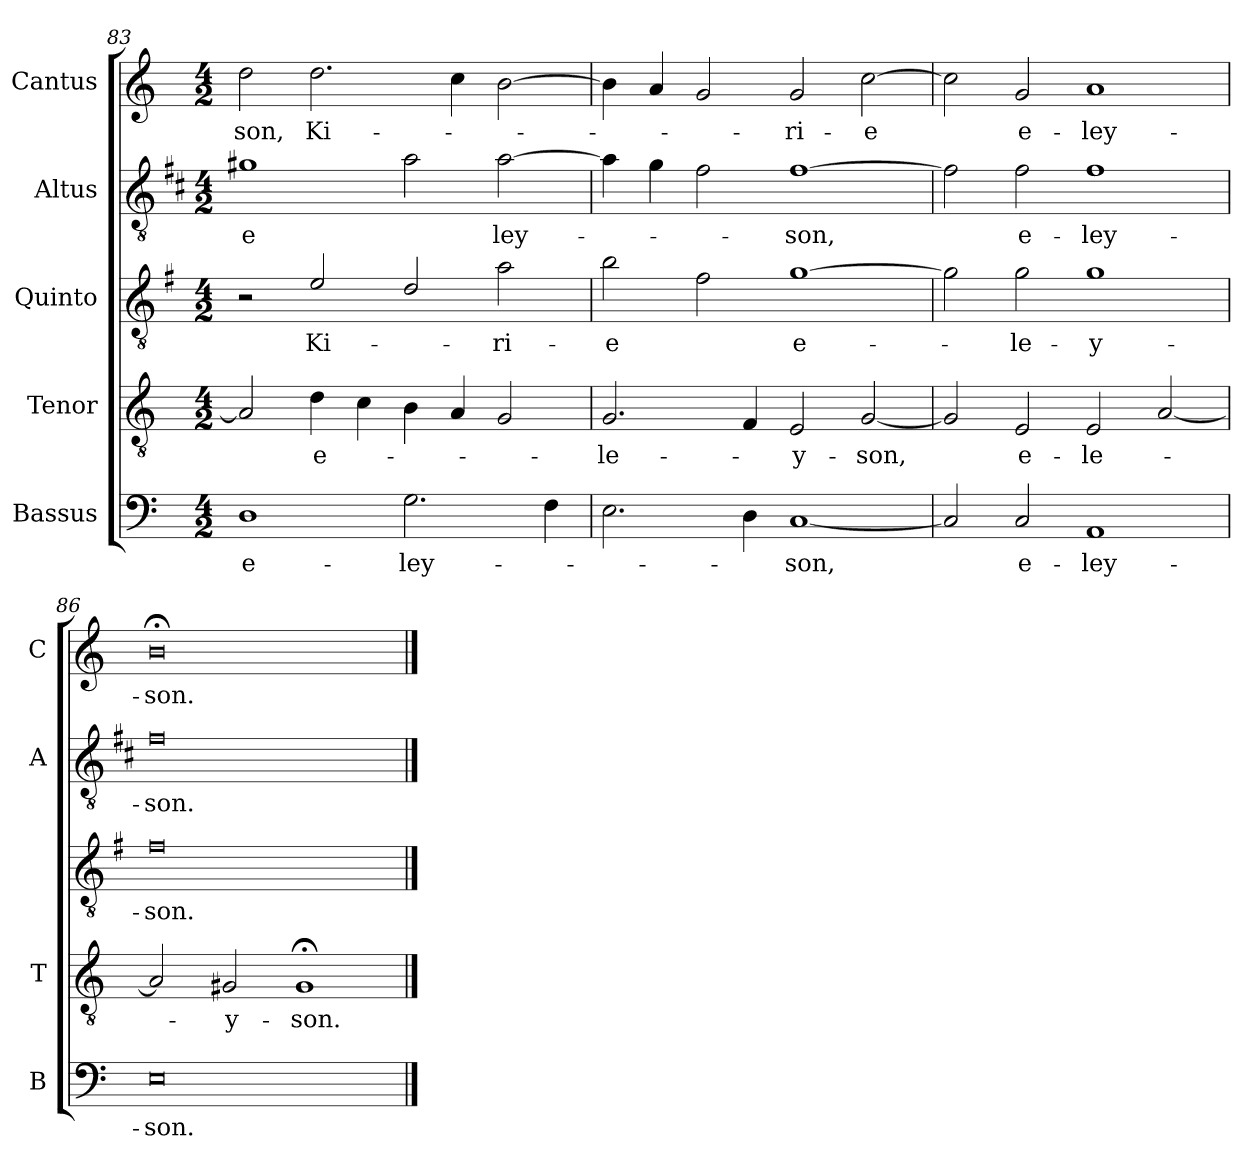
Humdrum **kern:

**kern	**text	**kern	**text	**kern	**text	**kern	**text	**kern	**text
*part5	*part5	*part4	*part4	*part3	*part3	*part2	*part2	*part1	*part1
*staff5	*staff5	*staff4	*staff4	*staff3	*staff3	*staff2	*staff2	*staff1	*staff1
*I"Bassus	*	*I"Tenor	*	*I"Quinto	*	*I"Altus	*	*I"Cantus	*
*I'B	*	*I'T	*	*	*	*I'A	*	*I'C	*
*clefF4	*	*clefGv2	*	*clefGv2	*	*clefGv2	*	*clefG2	*
*	*	*	*	*ITrd4c7	*	*ITrd1c2	*	*	*
*k[]	*	*k[]	*	*k[]	*	*k[]	*	*k[]	*
*C:	*	*C:	*	*C:	*	*C:	*	*C:	*
*M4/2	*	*M4/2	*	*M4/2	*	*M4/2	*	*M4/2	*
=83	=83	=83	=83	=83	=83	=83	=83	=83	=83
!	!LO:LY:b	!	!	!	!	!	!LO:LY:b	!	!LO:LY:b
1D	e-	2A/]	.	2r	.	1f#X	-e	2dd\	-son,
!	!	!	!LO:LY:b	!	!LO:LY:b	!	!	!	!LO:LY:b
.	.	4d\	e-	2A/	Ki-	.	.	2.dd\	Ki-
.	.	4c\	.	.	.	.	.	.	.
!	!LO:LY:b	!	!	!	!	!	!	!	!
2.G\	-ley-	4B\	.	2G/	.	2g\	.	.	.
.	.	4A/	.	.	.	.	.	4cc\	.
!	!	!	!	!	!LO:LY:b	!	!LO:LY:b	!	!
.	.	2G/	.	2d\	-ri-	[2g\	ley-	[2b\	.
4F\	.	.	.	.	.	.	.	.	.
=84	=84	=84	=84	=84	=84	=84	=84	=84	=84
!	!	!	!LO:LY:b	!	!LO:LY:b	!	!	!	!
2.E\	.	2.G/	-le-	2e\	-e	4g\]	.	4b\]	.
.	.	.	.	.	.	4f\	.	4a/	.
.	.	.	.	2B\	.	2e\	.	2g/	.
4D\	.	4F/	.	.	.	.	.	.	.
!	!LO:LY:b	!	!LO:LY:b	!	!LO:LY:b	!	!LO:LY:b	!	!LO:LY:b
[1C	-son,	2E/	-y-	[1c	e-	[1e	-son,	2g/	-ri-
!	!	!	!LO:LY:b	!	!	!	!	!	!LO:LY:b
.	.	[2G/	-son,	.	.	.	.	[2cc\	-e
=85	=85	=85	=85	=85	=85	=85	=85	=85	=85
2C/]	.	2G/]	.	2c\]	.	2e\]	.	2cc\]	.
!	!LO:LY:b	!	!LO:LY:b	!	!LO:LY:b	!	!LO:LY:b	!	!LO:LY:b
2C/	e-	2E/	e-	2c\	-le-	2e\	e-	2g/	e-
!	!LO:LY:b	!	!LO:LY:b	!	!LO:LY:b	!	!LO:LY:b	!	!LO:LY:b
1AA	-ley-	2E/	-le-	1c	-y-	1e	-ley-	1a	-ley-
.	.	[2A/	.	.	.	.	.	.	.
=86	=86	=86	=86	=86	=86	=86	=86	=86	=86
!	!LO:LY:b	!	!	!	!LO:LY:b	!	!LO:LY:b	!	!LO:LY:b
0E	-son.	2A/]	.	0B	-son.	0e	-son.	0b;<	-son.
!	!	!	!LO:LY:b	!	!	!	!	!	!
.	.	2G#X/	-y-	.	.	.	.	.	.
!	!	!	!LO:LY:b	!	!	!	!	!	!
.	.	1G#;<	-son.	.	.	.	.	.	.
==	==	==	==	==	==	==	==	==	==
*-	*-	*-	*-	*-	*-	*-	*-	*-	*-
